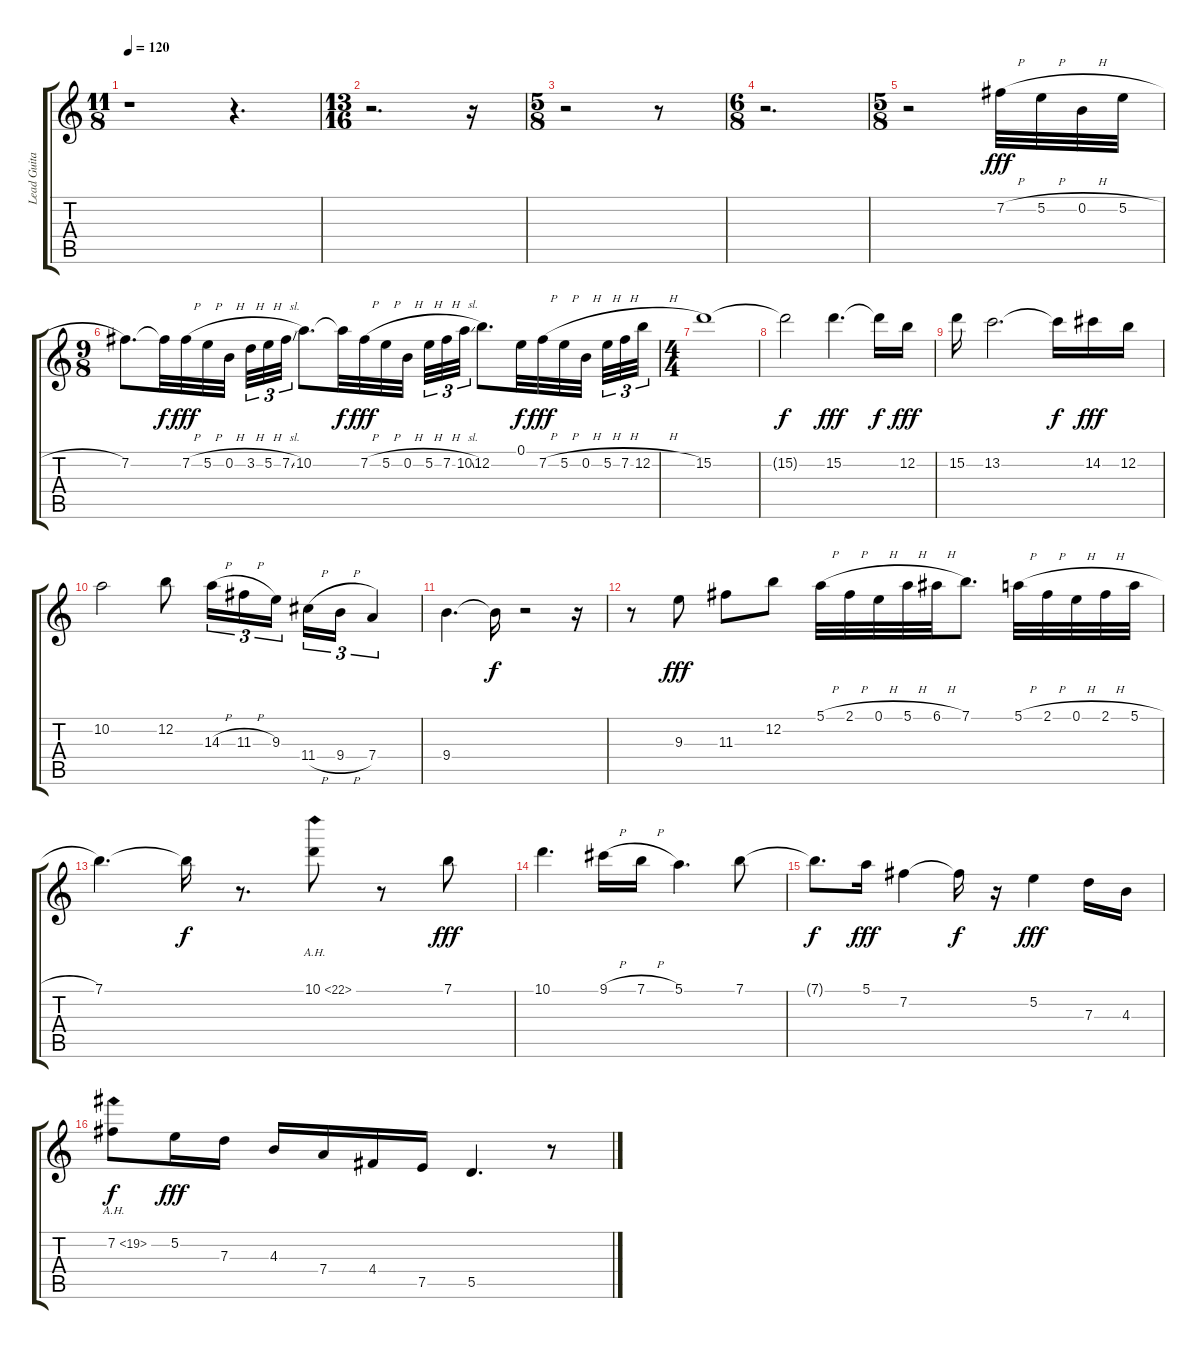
\track ("Lead Guitar" "Lead Guita") {instrument overdrivenguitar}
\staff {score tabs}
\tuning (E4 B3 G3 D3 A2 E2) {hide}
\ts (11 8)
\tempo 120
\clef g2
\ks c
r.1{dy fff} r.4{d} |
\ts (13 16)
r.2{d} r.16 |
\ts (5 8)
r.2 r.8 |
\ts (6 8)
r.2{d} |
\ts (5 8)
r.2 7.2{h}.32 5.2{h}.32 0.2{h}.32 5.2{h}.32 |
\ts (9 8)
7.2.8{d} 7.2{t}.32{dy f} 7.2{h}.32{dy fff} 5.2{h}.32 0.2{h}.32{beam splitsecondary} 3.2{h}.32{tu (3 2)} 5.2{h}.32{tu (3 2)} 7.2{sl}.32{tu (3 2)} 10.2.8{d} 10.2{t}.32{dy f} 7.2{h}.32{dy fff} 5.2{h}.32 0.2{h}.32{beam splitsecondary} 5.2{h}.32{tu (3 2)} 7.2{h}.32{tu (3 2)} 10.2{sl}.32{tu (3 2)} 12.2.8{d} 0.1.32{dy f} 7.2{h}.32{dy fff} 5.2{h}.32 0.2{h}.32{beam splitsecondary} 5.2{h}.32{tu (3 2)} 7.2{h}.32{tu (3 2)} 12.2{h}.32{tu (3 2)} |
\ts (4 4)
15.2.1 |
15.2{t}.2{dy f} 15.2.4{d dy fff} 15.2{t}.16{dy f} 12.2.16{dy fff} |
15.2.16 13.2.2{d} 13.2{t}.16{dy f} 14.2.16{dy fff} 12.2.16 |
10.2.2 12.2.8 14.3{h}.16{tu (3 2)} 11.3{h}.16{tu (3 2)} 9.3.16{tu (3 2)} 11.4{h}.16{tu (3 2)} 9.4{h}.16{tu (3 2)} 7.4.4{tu (3 2)} |
9.4.4{d} 9.4{t}.16{dy f} r.2 r.16 |
r.8 9.3.8{dy fff} 11.3.8 12.2.8 5.1{h}.32 2.1{h}.32 0.1{h}.32 5.1{h}.32 6.1{h}.32 7.1.8{d} 5.1{h}.32 2.1{h}.32 0.1{h}.32 2.1{h}.32 5.1{h}.32 |
7.1.4{d} 7.1{t}.16{dy f} r.8{d} 10.1{ah 12}.8 r.8 7.1.8{dy fff} |
10.1.4{d} 9.1{h}.16 7.1{h}.16 5.1.4{d} 7.1.8 |
7.1{t}.8{d dy f} 5.1.16{dy fff} 7.2.4 7.2{t}.16{dy f} r.16 5.2.4{dy fff} 7.3.16 4.3.16 |
7.2{ah 12}.8{dy f} 5.2.16{dy fff} 7.3.16 4.3.16 7.4.16 4.4.16 7.5.16 5.5.4{d} r.8
